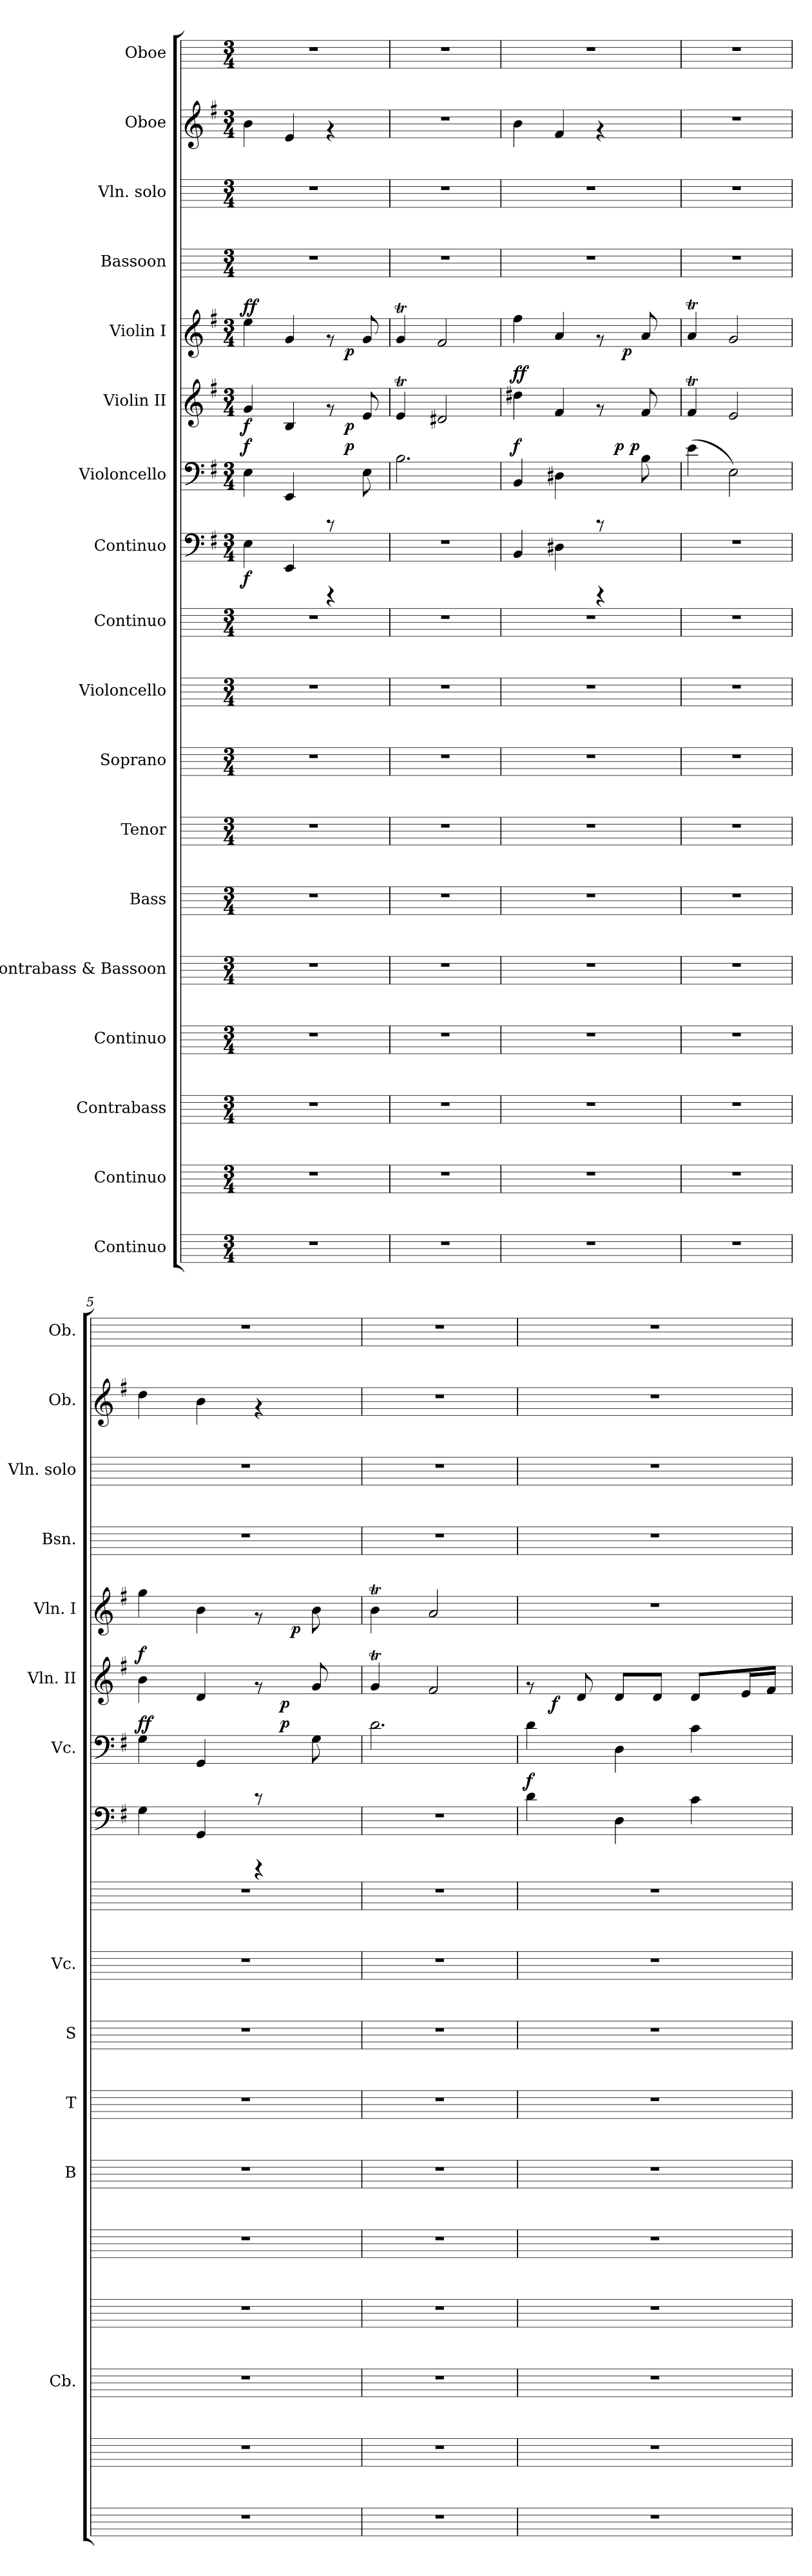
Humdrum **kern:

**kern	**kern	**kern	**kern	**kern	**kern	**kern	**kern	**kern	**kern	**kern	**dynam	**kern	**text	**dynam	**kern	**dynam	**kern	**dynam	**kern	**kern	**kern	**kern
*part18	*part17	*part16	*part15	*part14	*part13	*part12	*part11	*part10	*part9	*part8	*part8	*part7	*part7	*part7	*part6	*part6	*part5	*part5	*part4	*part3	*part2	*part1
*staff18	*staff17	*staff16	*staff15	*staff14	*staff13	*staff12	*staff11	*staff10	*staff9	*staff8	*staff8	*staff7	*staff7	*staff7	*staff6	*staff6	*staff5	*staff5	*staff4	*staff3	*staff2	*staff1
*I"Continuo	*I"Continuo	*I"Contrabass	*I"Continuo	*I"Contrabass  & Bassoon	*I"Bass	*I"Tenor	*I"Soprano	*I"Violoncello	*I"Continuo	*I"Continuo	*	*I"Violoncello	*	*	*I"Violin II	*	*I"Violin I	*	*I"Bassoon	*I"Vln. solo	*I"Oboe	*I"Oboe
*	*	*I'Cb.	*	*	*I'B	*I'T	*I'S	*I'Vc.	*	*	*	*I'Vc.	*	*	*I'Vln. II	*	*I'Vln. I	*	*I'Bsn.	*I'Vln. solo	*I'Ob.	*I'Ob.
!!LO:PB:g=z
*stria5	*stria5	*stria5	*stria5	*stria5	*stria5	*stria5	*stria5	*stria5	*stria5	*stria5	*	*stria5	*	*	*stria5	*	*stria5	*	*stria5	*stria5	*stria5	*stria5
*	*	*	*	*	*	*	*	*	*	*clefF4	*	*clefF4	*	*	*clefG2	*	*clefG2	*	*	*	*clefG2	*
*	*	*ITrd7c12	*	*ITrd7c12	*	*	*	*	*	*	*	*	*	*	*	*	*	*	*	*	*	*
*k[]	*k[]	*k[]	*k[]	*k[]	*k[]	*k[]	*k[]	*k[]	*k[]	*k[f#]	*	*k[f#]	*	*	*k[f#]	*	*k[f#]	*	*k[]	*k[]	*k[f#]	*k[]
*C:	*C:	*C:	*C:	*C:	*C:	*C:	*C:	*C:	*C:	*G:	*	*G:	*	*	*G:	*	*G:	*	*C:	*C:	*G:	*C:
*M3/4	*M3/4	*M3/4	*M3/4	*M3/4	*M3/4	*M3/4	*M3/4	*M3/4	*M3/4	*M3/4	*	*M3/4	*	*	*M3/4	*	*M3/4	*	*M3/4	*M3/4	*M3/4	*M3/4
=1	=1	=1	=1	=1	=1	=1	=1	=1	=1	=1	=1	=1	=1	=1	=1	=1	=1	=1	=1	=1	=1	=1
!	!	!	!	!	!	!	!	!	!	!	!LO:DY:b	!	!LO:LY:b	!LO:DY:b	!	!LO:DY:b	!	!LO:DY:a	!	!	!	!
!	!	!	!	!	!	!	!	!	!	!	!	!	!	!	!	!	!	!LO:DY:n=1:b	!	!	!	!
*	*	*	*	*	*	*	*	*	*	*	*	*^	*	*	*^	*	*^	*	*	*	*	*
2.r	2.r	2.r	2.r	2.r	2.r	2.r	2.r	2.r	2.r	4E\	f	4E\	2ryy	.	f	4g/	2ryy	f	4ee\	2ryy	f f	2.r	2.r	4b\	2.r
!	!	!	!	!	!	!	!	!	!	!	!	!	!	!LO:LY:b	!	!	!	!	!	!	!	!	!	!	!
.	.	.	.	.	.	.	.	.	.	4EE/	.	4EE/	.	.	.	4B/	.	.	4g/	.	.	.	.	4e/	.
.	.	.	.	.	.	.	.	.	.	4rCCC	.	8rCCC	16ryy	.	.	8rf	16ryy	.	8rf	16ryy	.	.	.	4rf	.
!	!	!	!	!	!	!	!	!	!	!	!	!	!	!	!LO:DY:b	!	!	!LO:DY:b	!	!	!LO:DY:n=2:b	!	!	!	!
.	.	.	.	.	.	.	.	.	.	.	.	.	8.ryy	.	p	.	8.ryy	p	.	8.ryy	p	.	.	.	.
!	!	!	!	!	!	!	!	!	!	!	!	!	!	!LO:LY:b	!	!	!	!	!	!	!	!	!	!	!
.	.	.	.	.	.	.	.	.	.	.	.	8E\	.	.	.	8e/	.	.	8g/	.	.	.	.	.	.
=2	=2	=2	=2	=2	=2	=2	=2	=2	=2	=2	=2	=2	=2	=2	=2	=2	=2	=2	=2	=2	=2	=2	=2	=2	=2
!	!	!	!	!	!	!	!	!	!	!	!	!	!	!LO:LY:b	!	!	!	!	!	!	!	!	!	!	!
*	*	*	*	*	*	*	*	*	*	*	*	*v	*v	*	*	*	*	*	*v	*v	*	*	*	*	*
*	*	*	*	*	*	*	*	*	*	*	*	*	*	*	*v	*v	*	*	*	*	*	*	*
2.r	2.r	2.r	2.r	2.r	2.r	2.r	2.r	2.r	2.r	2.r	.	2.B\	.	.	4eT/	.	4gT/	.	2.r	2.r	2.r	2.r
.	.	.	.	.	.	.	.	.	.	.	.	.	.	.	2d#X/	.	2f#/	.	.	.	.	.
=3	=3	=3	=3	=3	=3	=3	=3	=3	=3	=3	=3	=3	=3	=3	=3	=3	=3	=3	=3	=3	=3	=3
!	!	!	!	!	!	!	!	!	!	!	!	!	!LO:LY:b	!LO:DY:b	!	!LO:DY:a	!	!	!	!	!	!
!	!	!	!	!	!	!	!	!	!	!	!	!	!	!	!	!LO:DY:n=1:b	!	!	!	!	!	!
*	*	*	*	*	*	*	*	*	*	*	*	*^	*	*	*	*	*^	*	*	*	*	*
*	*	*	*	*	*	*	*	*	*	*	*	*	*^	*	*	*	*	*	*	*	*	*	*	*
2.r	2.r	2.r	2.r	2.r	2.r	2.r	2.r	2.r	2.r	4BB/	.	4BB/	2ryy	2ryy	.	f	4dd#X\	f f	4ff#\	2ryy	.	2.r	2.r	4b\	2.r
!	!	!	!	!	!	!	!	!	!	!	!	!	!	!	!LO:LY:b	!	!	!	!	!	!	!	!	!	!
.	.	.	.	.	.	.	.	.	.	4D#X\	.	4D#X\	.	.	.	.	4f#/	.	4a/	.	.	.	.	4f#/	.
.	.	.	.	.	.	.	.	.	.	4rCCC	.	8rCCC	16ryy	16.ryy	.	.	8rf	.	8rf	16ryy	.	.	.	4rf	.
!	!	!	!	!	!	!	!	!	!	!	!	!	!	!	!	!LO:DY:b	!	!	!	!	!	!	!	!	!
.	.	.	.	.	.	.	.	.	.	.	.	.	8.ryy	.	.	p	.	.	.	64ryy	.	.	.	.	.
!	!	!	!	!	!	!	!	!	!	!	!	!	!	!	!	!	!	!	!	!	!LO:DY:b	!	!	!	!
.	.	.	.	.	.	.	.	.	.	.	.	.	.	.	.	.	.	.	.	8ryy	p	.	.	.	.
!	!	!	!	!	!	!	!	!	!	!	!	!	!	!	!	!LO:DY:a	!	!	!	!	!	!	!	!	!
.	.	.	.	.	.	.	.	.	.	.	.	.	.	8ryy	.	p	.	.	.	.	.	.	.	.	.
!	!	!	!	!	!	!	!	!	!	!	!	!	!	!	!LO:LY:b	!	!	!	!	!	!	!	!	!	!
.	.	.	.	.	.	.	.	.	.	.	.	8B\	.	.	.	.	8f#/	.	8a/	.	.	.	.	.	.
.	.	.	.	.	.	.	.	.	.	.	.	.	.	.	.	.	.	.	.	32.ryy	.	.	.	.	.
.	.	.	.	.	.	.	.	.	.	.	.	.	.	32ryy	.	.	.	.	.	.	.	.	.	.	.
=4	=4	=4	=4	=4	=4	=4	=4	=4	=4	=4	=4	=4	=4	=4	=4	=4	=4	=4	=4	=4	=4	=4	=4	=4	=4
!	!	!	!	!	!	!	!	!	!	!	!	!	!	!	!LO:LY:b	!	!	!	!	!	!	!	!	!	!
*	*	*	*	*	*	*	*	*	*	*	*	*v	*v	*v	*	*	*	*	*v	*v	*	*	*	*	*
2.r	2.r	2.r	2.r	2.r	2.r	2.r	2.r	2.r	2.r	2.r	.	(>4e\	.	.	4f#t/	.	4aT/	.	2.r	2.r	2.r	2.r
!	!	!	!	!	!	!	!	!	!	!	!	!	!LO:LY:b	!	!	!	!	!	!	!	!	!
.	.	.	.	.	.	.	.	.	.	.	.	2E\)	.	.	2e/	.	2g/	.	.	.	.	.
=5	=5	=5	=5	=5	=5	=5	=5	=5	=5	=5	=5	=5	=5	=5	=5	=5	=5	=5	=5	=5	=5	=5
!	!	!	!	!	!	!	!	!	!	!	!	!	!LO:LY:b	!LO:DY:b	!	!	!	!	!	!	!	!
!	!	!	!	!	!	!	!	!	!	!	!	!	!	!LO:DY:n=1:a	!	!LO:DY:a	!	!	!	!	!	!
*	*	*	*	*	*	*	*	*	*	*	*	*^	*	*	*^	*	*^	*	*	*	*	*
2.r	2.r	2.r	2.r	2.r	2.r	2.r	2.r	2.r	2.r	4G\	.	4G\	2ryy	.	f f	4b\	2ryy	f	4gg\	2ryy	.	2.r	2.r	4dd\	2.r
!	!	!	!	!	!	!	!	!	!	!	!	!	!	!LO:LY:b	!	!	!	!	!	!	!	!	!	!	!
.	.	.	.	.	.	.	.	.	.	4GG/	.	4GG/	.	.	.	4d/	.	.	4b\	.	.	.	.	4b\	.
.	.	.	.	.	.	.	.	.	.	4rCCC	.	8rCCC	16ryy	.	.	8rf	16ryy	.	8rf	16ryy	.	.	.	4rf	.
!	!	!	!	!	!	!	!	!	!	!	!	!	!	!	!LO:DY:n=2:b	!	!	!LO:DY:b	!	!	!	!	!	!	!
.	.	.	.	.	.	.	.	.	.	.	.	.	8.ryy	.	p	.	8.ryy	p	.	64ryy	.	.	.	.	.
!	!	!	!	!	!	!	!	!	!	!	!	!	!	!	!	!	!	!	!	!	!LO:DY:b	!	!	!	!
.	.	.	.	.	.	.	.	.	.	.	.	.	.	.	.	.	.	.	.	8ryy	p	.	.	.	.
!	!	!	!	!	!	!	!	!	!	!	!	!	!	!LO:LY:b	!	!	!	!	!	!	!	!	!	!	!
.	.	.	.	.	.	.	.	.	.	.	.	8G\	.	.	.	8g/	.	.	8b\	.	.	.	.	.	.
.	.	.	.	.	.	.	.	.	.	.	.	.	.	.	.	.	.	.	.	32.ryy	.	.	.	.	.
=6	=6	=6	=6	=6	=6	=6	=6	=6	=6	=6	=6	=6	=6	=6	=6	=6	=6	=6	=6	=6	=6	=6	=6	=6	=6
!	!	!	!	!	!	!	!	!	!	!	!	!	!	!LO:LY:b	!	!	!	!	!	!	!	!	!	!	!
*	*	*	*	*	*	*	*	*	*	*	*	*v	*v	*	*	*	*	*	*v	*v	*	*	*	*	*
*	*	*	*	*	*	*	*	*	*	*	*	*	*	*	*v	*v	*	*	*	*	*	*	*
2.r	2.r	2.r	2.r	2.r	2.r	2.r	2.r	2.r	2.r	2.r	.	2.d\	.	.	4gT/	.	4bt\	.	2.r	2.r	2.r	2.r
.	.	.	.	.	.	.	.	.	.	.	.	.	.	.	2f#/	.	2a/	.	.	.	.	.
=7	=7	=7	=7	=7	=7	=7	=7	=7	=7	=7	=7	=7	=7	=7	=7	=7	=7	=7	=7	=7	=7	=7
!	!	!	!	!	!	!	!	!	!	!	!LO:DY:a	!	!LO:LY:b	!	!	!	!	!	!	!	!	!
*	*	*	*	*	*	*	*	*	*	*	*	*	*	*	*^	*	*	*	*	*	*	*
2.r	2.r	2.r	2.r	2.r	2.r	2.r	2.r	2.r	2.r	4d\	f	4d\	.	.	8rf	16ryy	.	2.r	.	2.r	2.r	2.r	2.r
!	!	!	!	!	!	!	!	!	!	!	!	!	!	!	!	!	!LO:DY:b	!	!	!	!	!	!
.	.	.	.	.	.	.	.	.	.	.	.	.	.	.	.	2ryy	f	.	.	.	.	.	.
.	.	.	.	.	.	.	.	.	.	.	.	.	.	.	8d/	.	.	.	.	.	.	.	.
!	!	!	!	!	!	!	!	!	!	!	!	!	!LO:LY:b	!	!	!	!	!	!	!	!	!	!
.	.	.	.	.	.	.	.	.	.	4D\	.	4D\	.	.	8d/L	.	.	.	.	.	.	.	.
.	.	.	.	.	.	.	.	.	.	.	.	.	.	.	8d/J	.	.	.	.	.	.	.	.
!	!	!	!	!	!	!	!	!	!	!	!	!	!LO:LY:b	!	!	!	!	!	!	!	!	!	!
.	.	.	.	.	.	.	.	.	.	4c\	.	4c\	.	.	8d/L	.	.	.	.	.	.	.	.
.	.	.	.	.	.	.	.	.	.	.	.	.	.	.	.	8.ryy	.	.	.	.	.	.	.
.	.	.	.	.	.	.	.	.	.	.	.	.	.	.	16e/	.	.	.	.	.	.	.	.
.	.	.	.	.	.	.	.	.	.	.	.	.	.	.	16f#/J	.	.	.	.	.	.	.	.
*	*	*	*	*	*	*	*	*	*	*	*	*	*	*	*v	*v	*	*	*	*	*	*	*
=	=	=	=	=	=	=	=	=	=	=	=	=	=	=	=	=	=	=	=	=	=	=
*-	*-	*-	*-	*-	*-	*-	*-	*-	*-	*-	*-	*-	*-	*-	*-	*-	*-	*-	*-	*-	*-	*-
